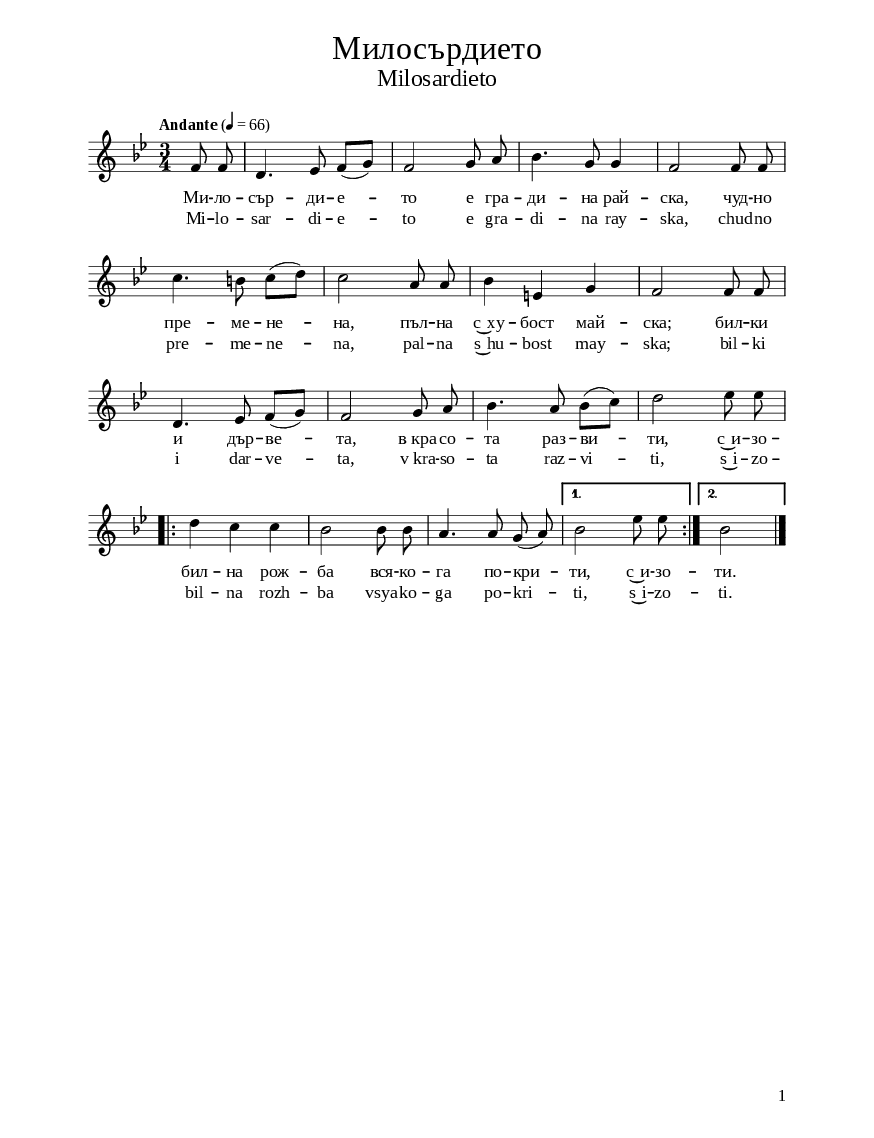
\version "2.22.1"

% include paper part and global functions
\include "include/globals.ily"

\bookpart {
  \include "include/bookpart-paper.ily"
  \score {
    \include "include/score-layout.ily"

    \new Voice \absolute {
      \clef treble
      \key g \minor
      \time 3/4
      \tempoFunc "Andante" 4 "66"
      \autoBeamOff
       \partial 4
      \autoBeamOff
      f'8 f'8 | d'4. es'8 f' ([ g' ]) |  f'2 g'8 a' |  bes'4. g'8 g'4 |  f'2 f'8 f' \break |
      c''4. b'8 c'' ([ d'' ]) |c''2 a'8 a' | bes'4 e' g' | f'2 f'8 f' \break |
      d'4. es'8 f' ([ g' ]) | f'2 g'8 a' | bes'4. a'8 bes' ([ c'' ]) | d''2 es''8 es'' \break
      \repeat volta 2 {d''4 c'' c'' bes'2 bes'8 bes' | a'4. a'8 g' ( a' ) |} 
      \alternative { { bes'2 es''8 es'' } {  bes'2 \bar "|." \break } }
    }


     \addlyrics {
      Ми -- ло -- сър -- ди -- е -- то е гра -- ди -- на рай --
      ска, чуд -- но пре -- ме -- не -- на, пъл -- на
      с~ху -- бост май -- ска; бил -- ки и дър -- ве --
      та, в_кра -- со -- та раз -- ви -- ти, с~и -- зо
      -- бил -- на рож -- ба вся -- ко -- га по -- кри
      -- ти, с~и -- зо -- ти.
    }

    \addlyrics {
      Mi -- lo -- sar -- di -- e -- to e gra -- di -- na ray --
      ska, chud -- no pre -- me -- ne -- na, pal -- na
      s~hu -- bost may -- ska; bil -- ki i dar -- ve --
      ta, v_kra -- so -- ta raz -- vi -- ti, s~i -- zo
      -- bil -- na rozh -- ba vsya -- ko -- ga po -- kri
      -- ti, s~i -- zo -- ti.
    }

    \header {
      title = \titleFunc "Милосърдието" "Milosardieto"
    }

    \midi{}

  } % score

  \pageBreak

  \markup \fontsize #bgCoupletFontSize {
    \hspace #15
    \override #`(baseline-skip . ,bgCoupletBaselineSkip)
    \column {
      \line {2. Всичко драго, мило и в Любов живее,}

      \line {"   "и цъфти, и върже, и расте, и зрее.}

      \line {"   "Пролет, лято, есен и през цяла зима –}

      \line {"   "откогато хора на Земята има. (2)}
      \vspace #0.4

      \line {2. Vsichko drago, milo i v Lyubov zhivee,}

      \line {"   "i tsafti, i varzhe, i raste, i zree.}

      \line {"   "Prolet, lyato, esen i prez tsyala zima –}

      \line {"   "otkogato hora na Zemyata ima. (2)}
      \line { " " }

      \line {3. И щом пътник морен мине край градина,}

      \line {"   "всяко живо клонче весело му кима –}

      \line {"   "плодове узрели без корист предлага}

      \line {"   "с непресторна нега и усмивка блага. (2)}
      \vspace #0.4
      \line {3. I shtom patnik moren mine kray gradina,}

      \line {"   "vsyako zhivo klonche veselo mu kima –}

      \line {"   "plodove uzreli bez korist predlaga}

      \line {"   "s neprestorna nega i usmivka blaga. (2)}
      \line { " " }

      \line {4. Бедни и богати, здрави или болни,}

      \line {"   "и по всяко време тука са доволни,}

      \line {"   "че сменяват в Радост грижите, хомота,}

      \line {"   "и с утеха виждат смисъл във живота. (2)}
      \vspace #0.4
      \line {4. Bedni i bogati, zdravi ili bolni,}

      \line {"   "i po vsyako vreme tuka sa dovolni,}

      \line {"   "che smenyavat v Radost grizhite, homota,}

      \line {"   "i s uteha vizhdat smisal vav zhivota. (2)}
      \line { " " }

      \line {5. Затуй, който дири истинска победа,}

      \line {"   "рай такъв прекрасен нека си отгледа;}

      \line {"   "няма да се свърши щастие за него,}

      \line {"   "ще го благославят и Земя, и Небо. (2)}
      \vspace #0.4
      \line {5. Zatuy, koyto diri istinska pobeda,}

      \line {"   "ray takav prekrasen neka si otgleda;}

      \line {"   "nyama da se svarshi shtastie za nego,}

      \line {"   "shte go blagoslavyat i Zemya, i Nebo. (2)}
    }

    \hspace #5
    \override #`(baseline-skip . ,bgCoupletBaselineSkip)
    \column {

    } %column
  } % markup

  \pageBreak

  % include foreign translation(s) of the song
  \version "2.22.1"

\markup \fill-line { \fontsize #deTitleFontSize "Die Barmherzigkeit" }
\markup \null
\markup \null
\markup \fontsize #deCoupletFontSize {
  \hspace #10
  \override #`(baseline-skip . ,deCoupletBaselineSkip)

  \column {
    \line { "   " }
    \line { 1. Die Barmherzigkeit ist ein Paradiesgarten, }

    \line { "   " wunderschön geschmückt, erfüllt von der Maischönheit;  }

    \line { "   " Kräuter und Bäume, entwickelt in Schönheit, }

    \line { "   " immerdar reichlich bedeckt mit Früchten. (2)  }
    \line { "   " }

    \line { 2. Alles Wertvolle und Liebe lebt in Liebe,  }

    \line { "   " blüht, bildet Frucht, gedeiht und reift. }

    \line { "   " Frühling, Sommer, Herbst und Winter,  }

    \line { "   " seitdem es Menschen auf der Erde gibt. (2)}
    \line { "   " }

    \line { 3. Und wenn ein müder Reisender am Garten vorbeikommt, }

    \line { "   " begrüßt ihn freundlich jedes kleine, lebendige Ästchen  }

    \line { "   " und bietet ihm uneigennützig die reifen Früchte }

    \line { "   " mit einer aufrichtigen Wonne und mit einem gütigen Lächeln an. (2)}
    \line { "   " }

    \line { 4. Arme und Reiche, Gesunde oder Kranke }

    \line { "   " sind in jeder Zeit hier zufrieden,  }

    \line { "   " dass sie die Sorgen und das Joch in Freude verwandeln,  }

    \line { "   " mit Trost den Sinn des Lebens sehen. (2)}
    \line { "   " }

    \line { 5. Deshalb sollte jener, der nach dem wahren Sieg sucht, }

    \line { "   " solch ein wunderbares Paradies großziehen.  }

    \line { "   " Das Glück wird für ihn nicht enden  }

    \line { "   " Erde und Himmel werden ihn segnen. (2)}

  }
}


} % bookpart
